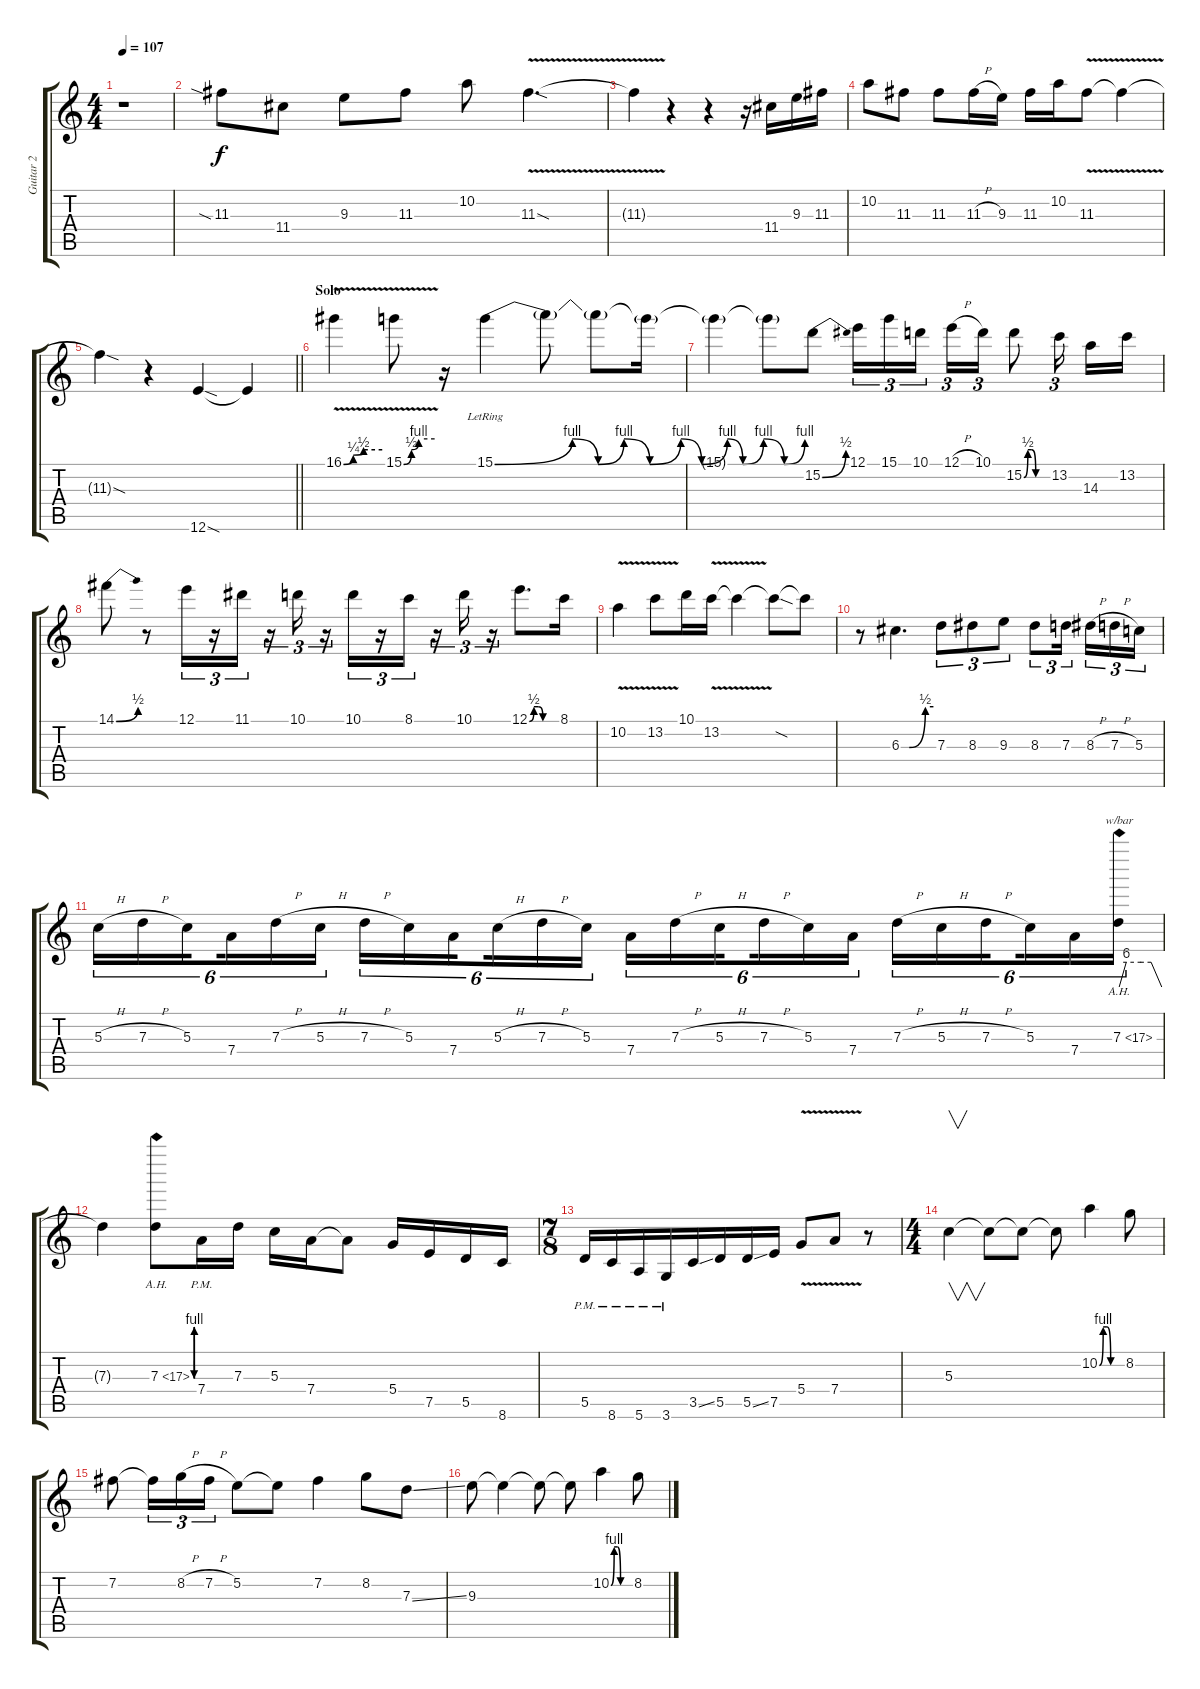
\track ("Guitar 2" "Guitar 2") {instrument overdrivenguitar}
\staff {score tabs}
\tuning (E4 B3 G3 D3 A2 E2) {hide}
\ts (4 4)
\tempo 107
\clef g2
\ks c
r.1{dy f} |
11.3{sia}.8 11.4.8 9.3.8 11.3.8 10.2.8 11.3{v sod}.4{d} |
11.3{t}.4 r.4 r.4 r.16 11.4.16 9.3.16 11.3.16 |
10.2.8 11.3.8 11.3.8 11.3{h}.16 9.3.16 11.3.16 10.2.16 11.3{v}.8 11.3{t}.4 |
\barLineRight lightlight
11.3{sod t}.4 r.4 12.6{sod}.4 12.6{t}.4 |
\section ("" "Solo")
16.1{be (custom 0 0 15 1 31 2 60 2) v}.4 15.1{be (custom 0 0 15 2 29 4 60 4) v}.8 r.16 15.1{be (custom 0 0 15 4 20 0 25 4 30 0 36 4 40 0 45 4 48 0 52 4 56 0 60 4) lr}.4 15.1{t}.8 15.1{t}.8 15.1{t}.16 |
15.1{t}.4 15.1{t}.8 15.2{be (bend 0 0 60 2)}.8 12.1.16{tu (3 2)} 15.1.16{tu (3 2)} 10.1.16{tu (3 2) beam splitsecondary} 12.1{h}.16{tu (3 2)} 10.1.16{tu (3 2)} 15.2{be (custom 0 0 10 2 20 2 30 0 60 0)}.8 13.2.16{tu (3 2) beam splitsecondary} 14.3.16 13.2.16 |
14.1{be (bend 0 0 60 2)}.8 r.8 12.1.16{tu (3 2)} r.16{tu (3 2)} 11.1.16{tu (3 2)} r.16{tu (3 2)} 10.1.16{tu (3 2)} r.16{tu (3 2)} 10.1.16{tu (3 2)} r.16{tu (3 2)} 8.1.16{tu (3 2)} r.16{tu (3 2)} 10.1.16{tu (3 2)} r.16{tu (3 2)} 12.1{be (custom 0 0 10 2 20 2 30 0 60 0)}.8{d} 8.1.16 |
10.2{v}.4 13.2{v}.8 10.1.16 13.2{v}.16 13.2{t}.4 13.2{sod t}.8 13.2{t}.8 |
r.8 6.3{be (custom 0 0 15 0 45 2 60 2)}.4{d} 7.3.8{tu (3 2)} 8.3.8{tu (3 2)} 9.3.8{tu (3 2)} 8.3.8{tu (3 2)} 7.3.16{tu (3 2) beam splitsecondary} 8.3{h}.16{tu (3 2)} 7.3{h}.16{tu (3 2)} 5.3.16{tu (3 2)} |
5.3{h}.16{tu (6 4)} 7.3{h}.16{tu (6 4)} 5.3.16{tu (6 4) beam splitsecondary} 7.4.16{tu (6 4)} 7.3{h}.16{tu (6 4)} 5.3{h}.16{tu (6 4)} 7.3{h}.16{tu (6 4)} 5.3.16{tu (6 4)} 7.4.16{tu (6 4) beam splitsecondary} 5.3{h}.16{tu (6 4)} 7.3{h}.16{tu (6 4)} 5.3.16{tu (6 4)} 7.4.16{tu (6 4)} 7.3{h}.16{tu (6 4)} 5.3{h}.16{tu (6 4) beam splitsecondary} 7.3{h}.16{tu (6 4)} 5.3.16{tu (6 4)} 7.4.16{tu (6 4)} 7.3{h}.16{tu (6 4)} 5.3{h}.16{tu (6 4)} 7.3{h}.16{tu (6 4) beam splitsecondary} 5.3.16{tu (6 4)} 7.4.16{tu (6 4)} 7.3{ah 10}.16{tu (6 4) tbe (custom default 0 0 10 24 31 24 45 24 60 0)} |
7.3{t}.4 7.3{be (custom 0 0 10 4 20 4 30 0 60 0) ah 10}.8 7.4{pm}.16 7.3.16 5.3.16 7.4.16 7.4{t}.8 5.4.16 7.5.16 5.5.16 8.6.16 |
\ts (7 8)
5.5{pm}.16 8.6{pm}.16 5.6{pm}.16 3.6{pm}.16 3.5{ss}.16 5.5.16 5.5{ss}.16 7.5.16 5.4{v}.8 7.4{v}.8 r.8 |
\ts (4 4)
5.3.4{v} 5.3{t}.8 5.3{t}.8 5.3{t}.8 10.2{be (custom 0 0 10 4 20 4 30 0 60 0)}.4 8.2.8 |
7.2.8 7.2{t}.16{tu (3 2)} 8.2{h}.16{tu (3 2)} 7.2{h}.16{tu (3 2)} 5.2.8 5.2{t}.8 7.2.4 8.2.8 7.3{ss}.8 |
9.3.8 9.3{t}.4 9.3{t}.8 9.3{t}.8 10.2{be (custom 0 0 10 4 20 4 30 0 60 0)}.4 8.2.8
